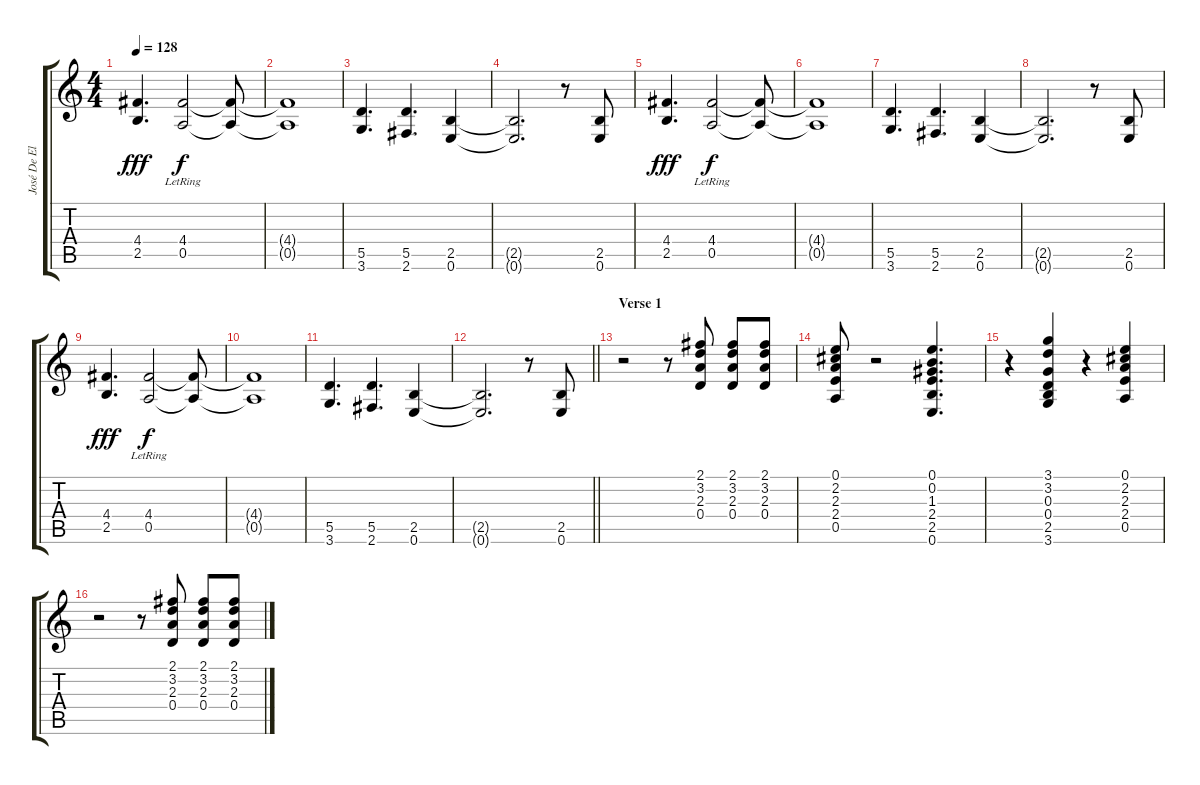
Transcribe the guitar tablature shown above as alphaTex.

\track ("José De Elias" "José De El") {instrument electricguitarclean}
\staff {score tabs}
\tuning (E4 B3 G3 D3 A2 E2) {hide}
\ts (4 4)
\tempo 128
\clef g2
\ks c
(4.4 2.5).4{d dy fff} (4.4{lr} 0.5{lr}).2{dy f} (4.4{t} 0.5{t}).8 |
(4.4{t} 0.5{t}).1 |
(5.5 3.6).4{d} (5.5 2.6).4{d} (2.5 0.6).4 |
(2.5{t} 0.6{t}).2{d} r.8 (2.5 0.6).8 |
(4.4 2.5).4{d dy fff} (4.4{lr} 0.5{lr}).2{dy f} (4.4{t} 0.5{t}).8 |
(4.4{t} 0.5{t}).1 |
(5.5 3.6).4{d} (5.5 2.6).4{d} (2.5 0.6).4 |
(2.5{t} 0.6{t}).2{d} r.8 (2.5 0.6).8 |
(4.4 2.5).4{d dy fff} (4.4{lr} 0.5{lr}).2{dy f} (4.4{t} 0.5{t}).8 |
(4.4{t} 0.5{t}).1 |
(5.5 3.6).4{d} (5.5 2.6).4{d} (2.5 0.6).4 |
\barLineRight lightlight
(2.5{t} 0.6{t}).2{d} r.8 (2.5 0.6).8 |
\section ("" "Verse 1")
r.2 r.8 (2.1 3.2 2.3 0.4).8 (2.1 3.2 2.3 0.4).8 (2.1 3.2 2.3 0.4).8 |
(0.1 2.2 2.3 2.4 0.5).8 r.2 (0.1 0.2 1.3 2.4 2.5 0.6).4{d} |
r.4 (3.1 3.2 0.3 0.4 2.5 3.6).4 r.4 (0.1 2.2 2.3 2.4 0.5).4 |
r.2 r.8 (2.1 3.2 2.3 0.4).8 (2.1 3.2 2.3 0.4).8 (2.1 3.2 2.3 0.4).8
